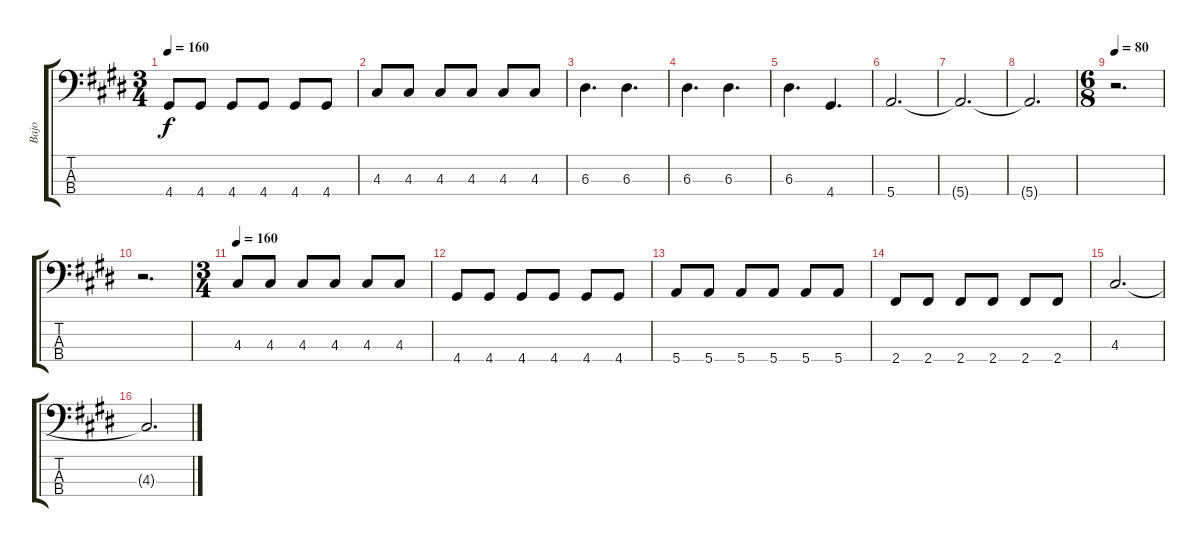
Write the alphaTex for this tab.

\track ("Bajo" "Bajo") {instrument electricbassfinger}
\staff {score tabs}
\tuning (G2 D2 A1 E1) {hide}
\ts (3 4)
\tempo 160
\clef f4
\ks c#minor
4.4.8{dy f} 4.4.8 4.4.8 4.4.8 4.4.8 4.4.8 |
4.3.8 4.3.8 4.3.8 4.3.8 4.3.8 4.3.8 |
6.3.4{d} 6.3.4{d} |
6.3.4{d} 6.3.4{d} |
6.3.4{d} 4.4.4{d} |
5.4.2{d} |
5.4{t}.2{d} |
5.4{t}.2{d} |
\ts (6 8)
\tempo 80
r.2{d} |
r.2{d} |
\ts (3 4)
\tempo 160
4.3.8 4.3.8 4.3.8 4.3.8 4.3.8 4.3.8 |
4.4.8 4.4.8 4.4.8 4.4.8 4.4.8 4.4.8 |
5.4.8 5.4.8 5.4.8 5.4.8 5.4.8 5.4.8 |
2.4.8 2.4.8 2.4.8 2.4.8 2.4.8 2.4.8 |
4.3.2{d} |
4.3{t}.2{d}
